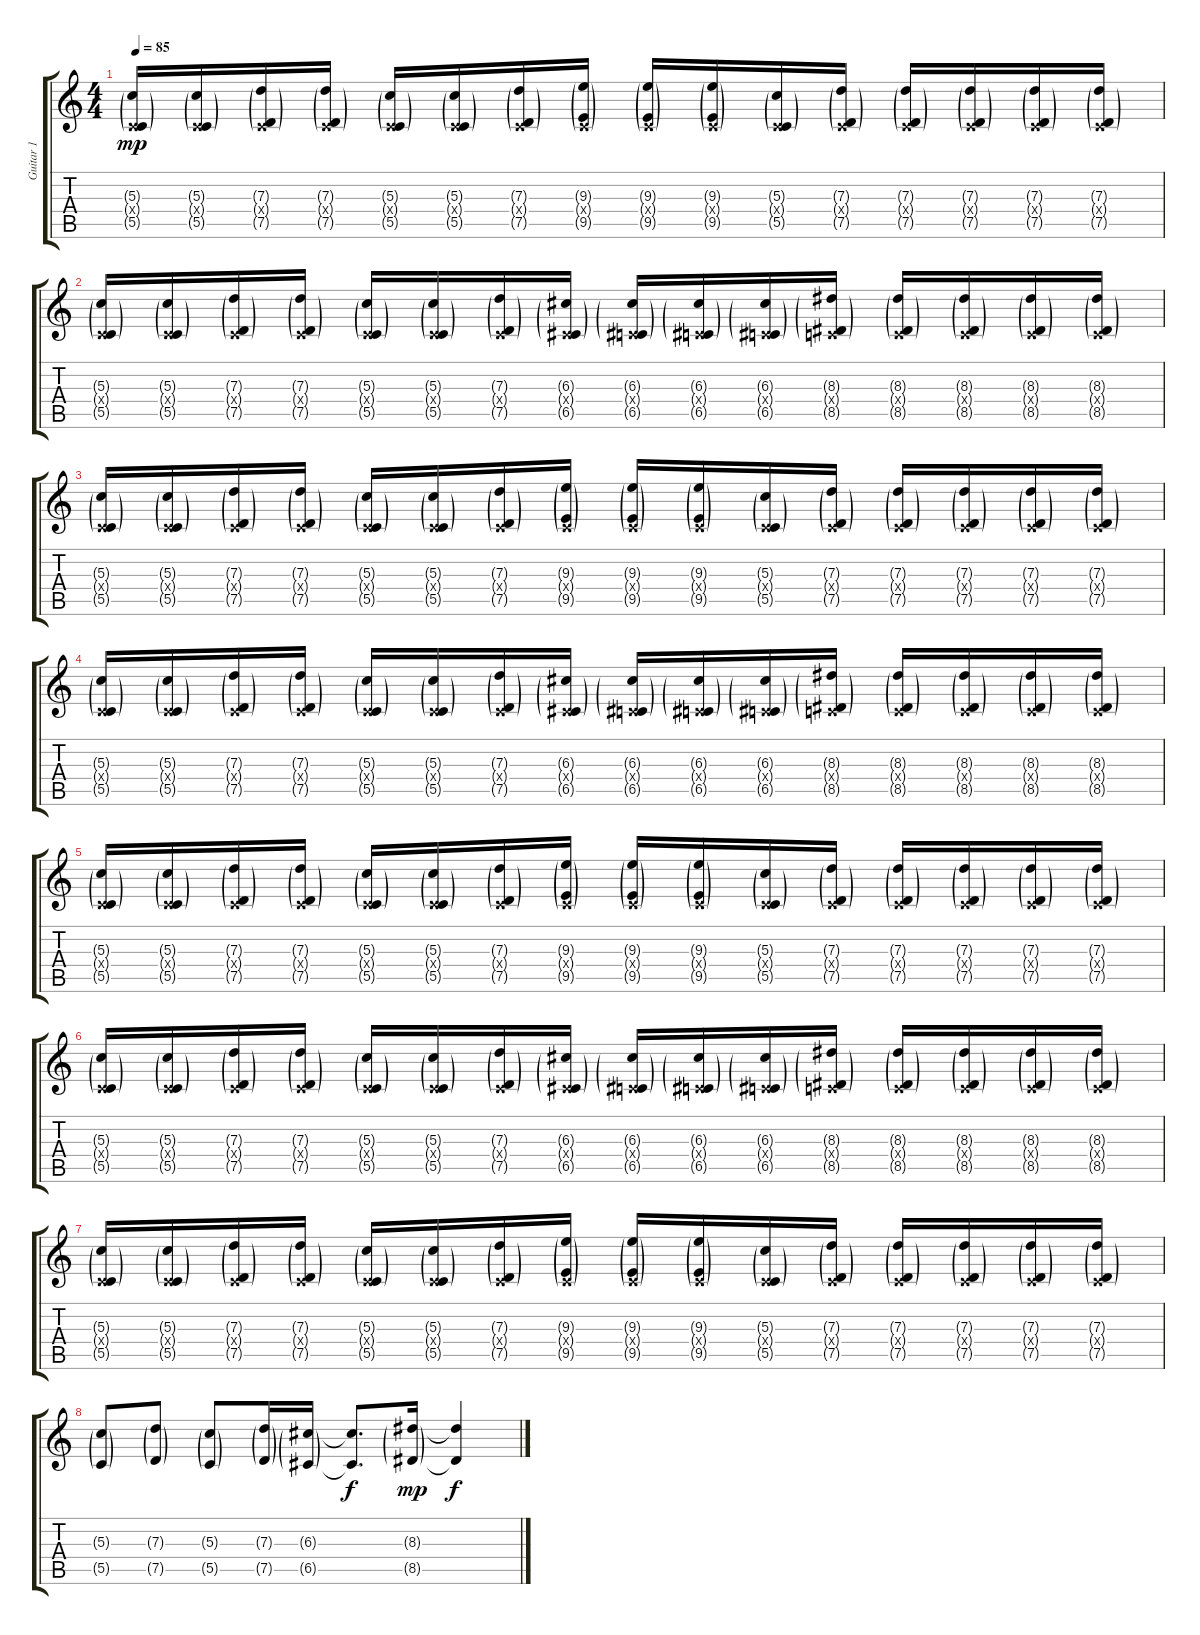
\track ("Guitar 1" "Guitar 1") {instrument distortionguitar}
\staff {score tabs}
\tuning (E4 C4 G3 C3 G2 C2) {hide}
\ts (4 4)
\tempo 85
\clef g2
\ks c
(5.3{g} 0.4{g x} 5.5{g}).16{dy mp instrument electricguitarmuted} (5.3{g} 0.4{g x} 5.5{g}).16 (7.3{g} 0.4{g x} 7.5{g}).16 (7.3{g} 0.4{g x} 7.5{g}).16 (5.3{g} 0.4{g x} 5.5{g}).16 (5.3{g} 0.4{g x} 5.5{g}).16 (7.3{g} 0.4{g x} 7.5{g}).16 (9.3{g} 0.4{g x} 9.5{g}).16 (9.3{g} 0.4{g x} 9.5{g}).16 (9.3{g} 0.4{g x} 9.5{g}).16 (5.3{g} 0.4{g x} 5.5{g}).16 (7.3{g} 0.4{g x} 7.5{g}).16 (7.3{g} 0.4{g x} 7.5{g}).16 (7.3{g} 0.4{g x} 7.5{g}).16 (7.3{g} 0.4{g x} 7.5{g}).16 (7.3{g} 0.4{g x} 7.5{g}).16 |
(5.3{g} 0.4{g x} 5.5{g}).16 (5.3{g} 0.4{g x} 5.5{g}).16 (7.3{g} 0.4{g x} 7.5{g}).16 (7.3{g} 0.4{g x} 7.5{g}).16 (5.3{g} 0.4{g x} 5.5{g}).16 (5.3{g} 0.4{g x} 5.5{g}).16 (7.3{g} 0.4{g x} 7.5{g}).16 (6.3{g} 0.4{g x} 6.5{g}).16 (6.3{g} 0.4{g x} 6.5{g}).16 (6.3{g} 0.4{g x} 6.5{g}).16 (6.3{g} 0.4{g x} 6.5{g}).16 (8.3{g} 0.4{g x} 8.5{g}).16 (8.3{g} 0.4{g x} 8.5{g}).16 (8.3{g} 0.4{g x} 8.5{g}).16 (8.3{g} 0.4{g x} 8.5{g}).16 (8.3{g} 0.4{g x} 8.5{g}).16 |
(5.3{g} 0.4{g x} 5.5{g}).16 (5.3{g} 0.4{g x} 5.5{g}).16 (7.3{g} 0.4{g x} 7.5{g}).16 (7.3{g} 0.4{g x} 7.5{g}).16 (5.3{g} 0.4{g x} 5.5{g}).16 (5.3{g} 0.4{g x} 5.5{g}).16 (7.3{g} 0.4{g x} 7.5{g}).16 (9.3{g} 0.4{g x} 9.5{g}).16 (9.3{g} 0.4{g x} 9.5{g}).16 (9.3{g} 0.4{g x} 9.5{g}).16 (5.3{g} 0.4{g x} 5.5{g}).16 (7.3{g} 0.4{g x} 7.5{g}).16 (7.3{g} 0.4{g x} 7.5{g}).16 (7.3{g} 0.4{g x} 7.5{g}).16 (7.3{g} 0.4{g x} 7.5{g}).16 (7.3{g} 0.4{g x} 7.5{g}).16 |
(5.3{g} 0.4{g x} 5.5{g}).16 (5.3{g} 0.4{g x} 5.5{g}).16 (7.3{g} 0.4{g x} 7.5{g}).16 (7.3{g} 0.4{g x} 7.5{g}).16 (5.3{g} 0.4{g x} 5.5{g}).16 (5.3{g} 0.4{g x} 5.5{g}).16 (7.3{g} 0.4{g x} 7.5{g}).16 (6.3{g} 0.4{g x} 6.5{g}).16 (6.3{g} 0.4{g x} 6.5{g}).16 (6.3{g} 0.4{g x} 6.5{g}).16 (6.3{g} 0.4{g x} 6.5{g}).16 (8.3{g} 0.4{g x} 8.5{g}).16 (8.3{g} 0.4{g x} 8.5{g}).16 (8.3{g} 0.4{g x} 8.5{g}).16 (8.3{g} 0.4{g x} 8.5{g}).16 (8.3{g} 0.4{g x} 8.5{g}).16 |
(5.3{g} 0.4{g x} 5.5{g}).16 (5.3{g} 0.4{g x} 5.5{g}).16 (7.3{g} 0.4{g x} 7.5{g}).16 (7.3{g} 0.4{g x} 7.5{g}).16 (5.3{g} 0.4{g x} 5.5{g}).16 (5.3{g} 0.4{g x} 5.5{g}).16 (7.3{g} 0.4{g x} 7.5{g}).16 (9.3{g} 0.4{g x} 9.5{g}).16 (9.3{g} 0.4{g x} 9.5{g}).16 (9.3{g} 0.4{g x} 9.5{g}).16 (5.3{g} 0.4{g x} 5.5{g}).16 (7.3{g} 0.4{g x} 7.5{g}).16 (7.3{g} 0.4{g x} 7.5{g}).16 (7.3{g} 0.4{g x} 7.5{g}).16 (7.3{g} 0.4{g x} 7.5{g}).16 (7.3{g} 0.4{g x} 7.5{g}).16 |
(5.3{g} 0.4{g x} 5.5{g}).16 (5.3{g} 0.4{g x} 5.5{g}).16 (7.3{g} 0.4{g x} 7.5{g}).16 (7.3{g} 0.4{g x} 7.5{g}).16 (5.3{g} 0.4{g x} 5.5{g}).16 (5.3{g} 0.4{g x} 5.5{g}).16 (7.3{g} 0.4{g x} 7.5{g}).16 (6.3{g} 0.4{g x} 6.5{g}).16 (6.3{g} 0.4{g x} 6.5{g}).16 (6.3{g} 0.4{g x} 6.5{g}).16 (6.3{g} 0.4{g x} 6.5{g}).16 (8.3{g} 0.4{g x} 8.5{g}).16 (8.3{g} 0.4{g x} 8.5{g}).16 (8.3{g} 0.4{g x} 8.5{g}).16 (8.3{g} 0.4{g x} 8.5{g}).16 (8.3{g} 0.4{g x} 8.5{g}).16 |
(5.3{g} 0.4{g x} 5.5{g}).16 (5.3{g} 0.4{g x} 5.5{g}).16 (7.3{g} 0.4{g x} 7.5{g}).16 (7.3{g} 0.4{g x} 7.5{g}).16 (5.3{g} 0.4{g x} 5.5{g}).16 (5.3{g} 0.4{g x} 5.5{g}).16 (7.3{g} 0.4{g x} 7.5{g}).16 (9.3{g} 0.4{g x} 9.5{g}).16 (9.3{g} 0.4{g x} 9.5{g}).16 (9.3{g} 0.4{g x} 9.5{g}).16 (5.3{g} 0.4{g x} 5.5{g}).16 (7.3{g} 0.4{g x} 7.5{g}).16 (7.3{g} 0.4{g x} 7.5{g}).16 (7.3{g} 0.4{g x} 7.5{g}).16 (7.3{g} 0.4{g x} 7.5{g}).16 (7.3{g} 0.4{g x} 7.5{g}).16 |
(5.3{g} 5.5{g}).8{instrument distortionguitar} (7.3{g} 7.5{g}).8 (5.3{g} 5.5{g}).8 (7.3{g} 7.5{g}).16 (6.3{g} 6.5{g}).16 (6.3{t} 6.5{t}).8{d dy f} (8.3{g} 8.5{g}).16{dy mp} (8.3{t} 8.5{t}).4{dy f}
